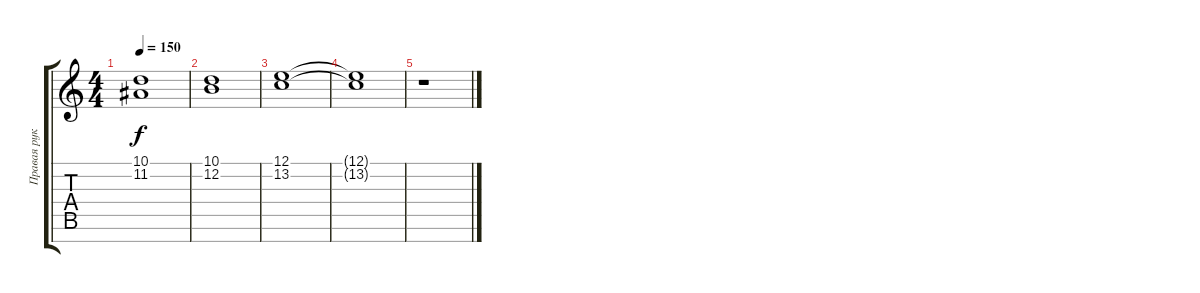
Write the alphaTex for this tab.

\track ("Правая рука" "Правая рук") {instrument stringensemble1}
\staff {score tabs}
\tuning (E4 B3 G3 D3 A2 E2 B1) {hide}
\ts (4 4)
\tempo 150
\clef g2
\ks c
(10.1 11.2).1{dy f} |
(10.1 12.2).1 |
(12.1 13.2).1{volume 13} |
(12.1{t} 13.2{t}).1 |
r.1
